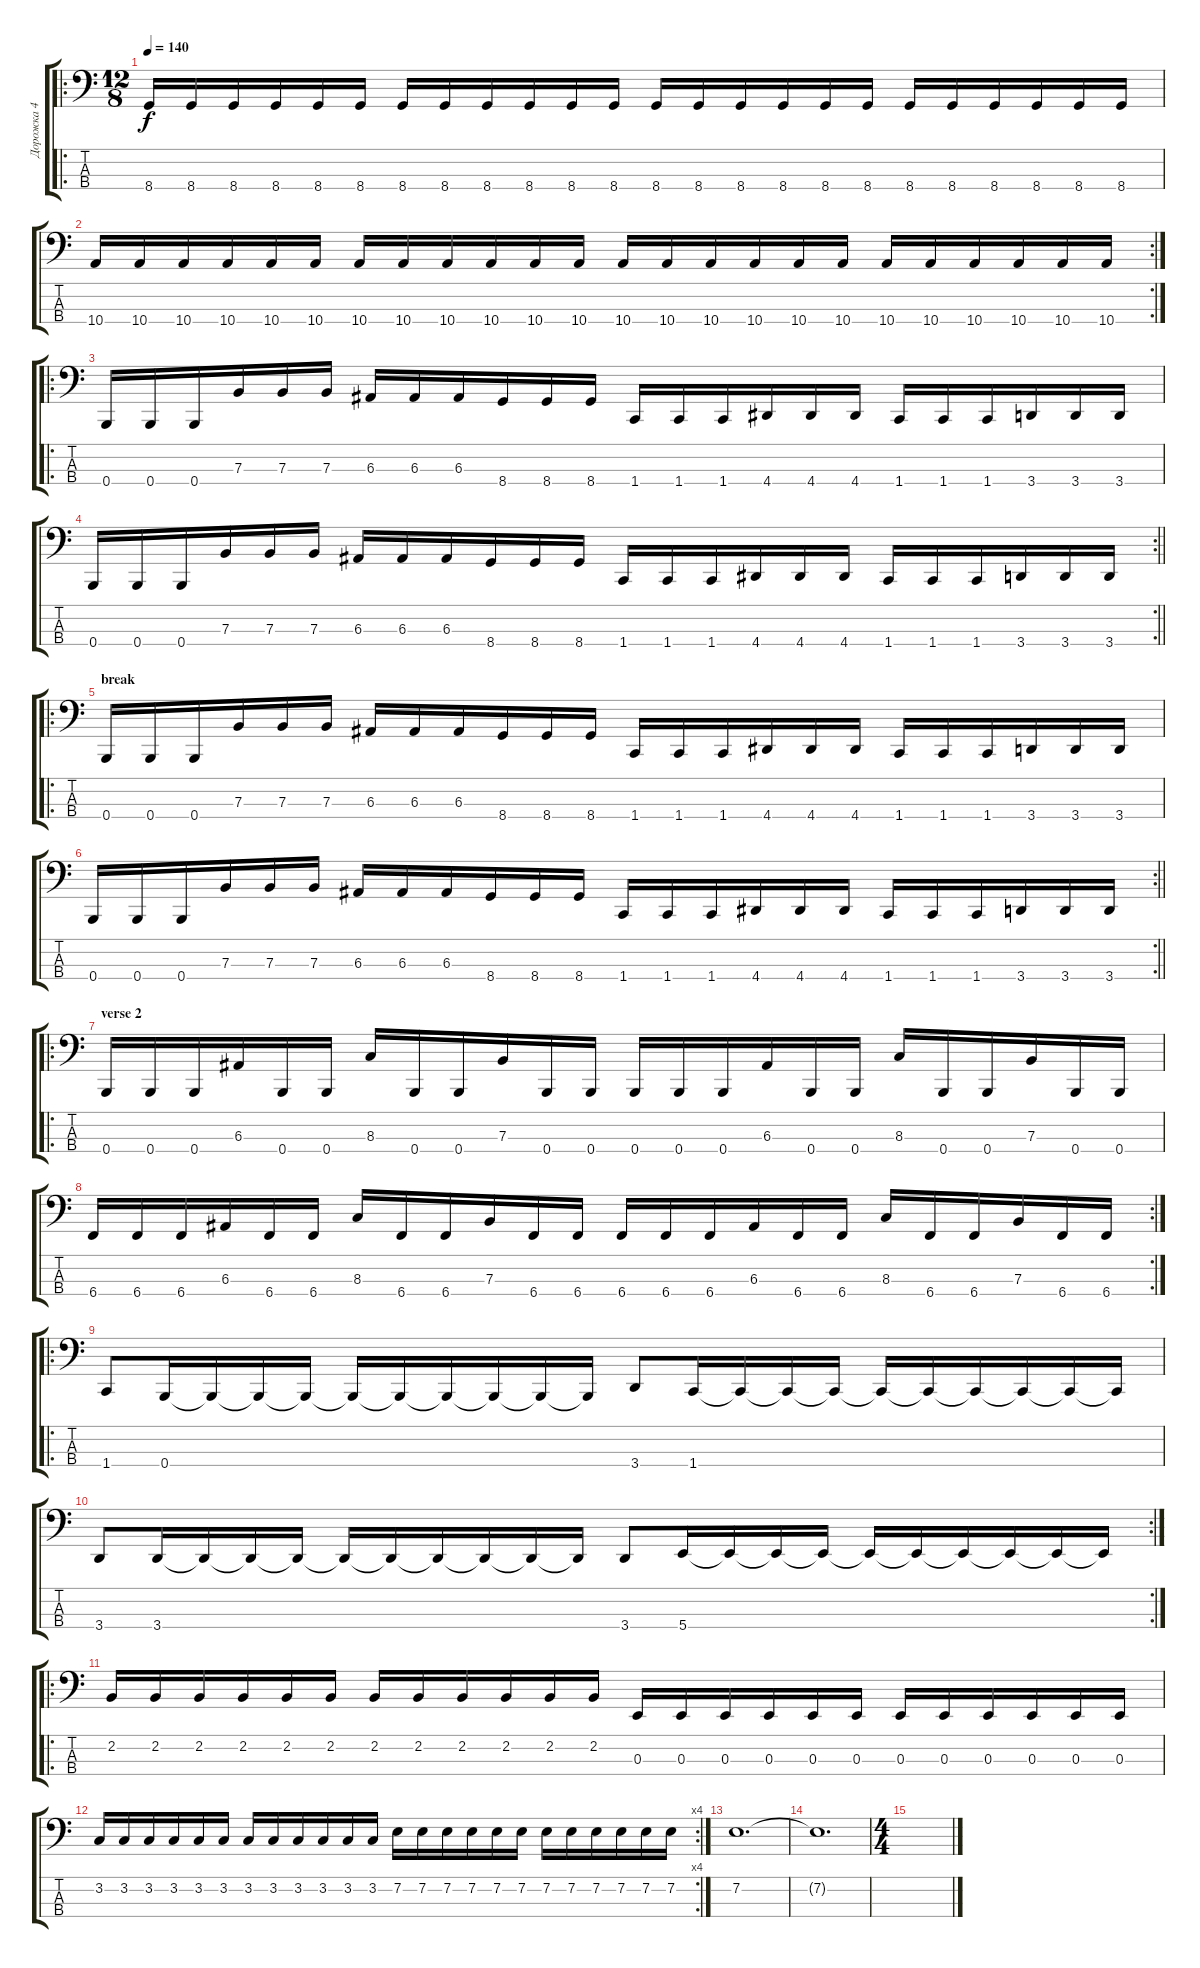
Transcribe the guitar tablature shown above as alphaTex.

\track ("Дорожка 4" "Дорожка 4") {instrument electricbasspick}
\staff {score tabs}
\tuning (D2 A1 E1 B0) {hide}
\ro
\ts (12 8)
\tempo 140
\clef f4
\ks c
8.4.16{dy f} 8.4.16 8.4.16 8.4.16 8.4.16 8.4.16 8.4.16 8.4.16 8.4.16 8.4.16 8.4.16 8.4.16 8.4.16 8.4.16 8.4.16 8.4.16 8.4.16 8.4.16 8.4.16 8.4.16 8.4.16 8.4.16 8.4.16 8.4.16 |
\rc 2
10.4.16 10.4.16 10.4.16 10.4.16 10.4.16 10.4.16 10.4.16 10.4.16 10.4.16 10.4.16 10.4.16 10.4.16 10.4.16 10.4.16 10.4.16 10.4.16 10.4.16 10.4.16 10.4.16 10.4.16 10.4.16 10.4.16 10.4.16 10.4.16 |
\ro
0.4.16 0.4.16 0.4.16 7.3.16 7.3.16 7.3.16 6.3.16 6.3.16 6.3.16 8.4.16 8.4.16 8.4.16 1.4.16 1.4.16 1.4.16 4.4.16 4.4.16 4.4.16 1.4.16 1.4.16 1.4.16 3.4.16 3.4.16 3.4.16 |
\rc 2
\barLineRight lightlight
0.4.16 0.4.16 0.4.16 7.3.16 7.3.16 7.3.16 6.3.16 6.3.16 6.3.16 8.4.16 8.4.16 8.4.16 1.4.16 1.4.16 1.4.16 4.4.16 4.4.16 4.4.16 1.4.16 1.4.16 1.4.16 3.4.16 3.4.16 3.4.16 |
\ro
\section ("" "break")
0.4.16 0.4.16 0.4.16 7.3.16 7.3.16 7.3.16 6.3.16 6.3.16 6.3.16 8.4.16 8.4.16 8.4.16 1.4.16 1.4.16 1.4.16 4.4.16 4.4.16 4.4.16 1.4.16 1.4.16 1.4.16 3.4.16 3.4.16 3.4.16 |
\rc 2
\barLineRight lightlight
0.4.16 0.4.16 0.4.16 7.3.16 7.3.16 7.3.16 6.3.16 6.3.16 6.3.16 8.4.16 8.4.16 8.4.16 1.4.16 1.4.16 1.4.16 4.4.16 4.4.16 4.4.16 1.4.16 1.4.16 1.4.16 3.4.16 3.4.16 3.4.16 |
\ro
\section ("" "verse 2")
0.4.16 0.4.16 0.4.16 6.3.16 0.4.16 0.4.16 8.3.16 0.4.16 0.4.16 7.3.16 0.4.16 0.4.16 0.4.16 0.4.16 0.4.16 6.3.16 0.4.16 0.4.16 8.3.16 0.4.16 0.4.16 7.3.16 0.4.16 0.4.16 |
\rc 2
6.4.16 6.4.16 6.4.16 6.3.16 6.4.16 6.4.16 8.3.16 6.4.16 6.4.16 7.3.16 6.4.16 6.4.16 6.4.16 6.4.16 6.4.16 6.3.16 6.4.16 6.4.16 8.3.16 6.4.16 6.4.16 7.3.16 6.4.16 6.4.16 |
\ro
1.4.8 0.4.16 0.4{t}.16 0.4{t}.16 0.4{t}.16 0.4{t}.16 0.4{t}.16 0.4{t}.16 0.4{t}.16 0.4{t}.16 0.4{t}.16 3.4.8 1.4.16 1.4{t}.16 1.4{t}.16 1.4{t}.16 1.4{t}.16 1.4{t}.16 1.4{t}.16 1.4{t}.16 1.4{t}.16 1.4{t}.16 |
\rc 2
3.4.8 3.4.16 3.4{t}.16 3.4{t}.16 3.4{t}.16 3.4{t}.16 3.4{t}.16 3.4{t}.16 3.4{t}.16 3.4{t}.16 3.4{t}.16 3.4.8 5.4.16 5.4{t}.16 5.4{t}.16 5.4{t}.16 5.4{t}.16 5.4{t}.16 5.4{t}.16 5.4{t}.16 5.4{t}.16 5.4{t}.16 |
\ro
2.2.16 2.2.16 2.2.16 2.2.16 2.2.16 2.2.16 2.2.16 2.2.16 2.2.16 2.2.16 2.2.16 2.2.16 0.3.16 0.3.16 0.3.16 0.3.16 0.3.16 0.3.16 0.3.16 0.3.16 0.3.16 0.3.16 0.3.16 0.3.16 |
\rc 4
3.2.16 3.2.16 3.2.16 3.2.16 3.2.16 3.2.16 3.2.16 3.2.16 3.2.16 3.2.16 3.2.16 3.2.16 7.2.16 7.2.16 7.2.16 7.2.16 7.2.16 7.2.16 7.2.16 7.2.16 7.2.16 7.2.16 7.2.16 7.2.16 |
7.2.1{d} |
7.2{t}.1{d} |
\ts (4 4)
